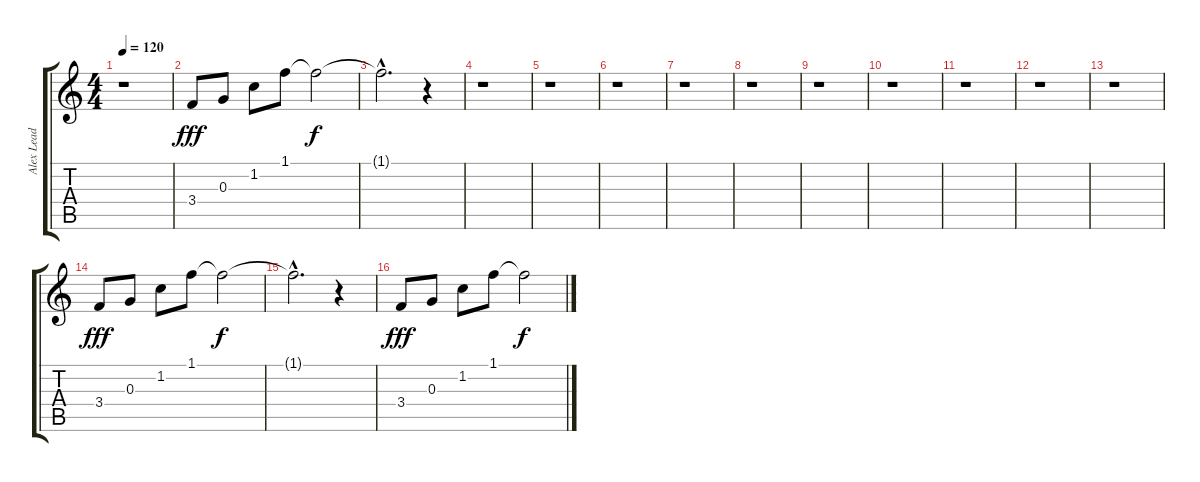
\track ("Alex Lead" "Alex Lead") {instrument overdrivenguitar}
\staff {score tabs}
\tuning (E4 B3 G3 D3 A2 E2) {hide}
\ts (4 4)
\tempo 120
\clef g2
\ks c
r.1{dy fff} |
3.4.8{volume 11 instrument electricguitarjazz} 0.3.8 1.2.8 1.1.8 1.1{t}.2{dy f} |
1.1{hac t}.2{d} r.4 |
r.1 |
r.1 |
r.1 |
r.1 |
r.1 |
r.1 |
r.1 |
r.1 |
r.1 |
r.1 |
3.4.8{dy fff volume 11 instrument electricguitarjazz} 0.3.8 1.2.8 1.1.8 1.1{t}.2{dy f} |
1.1{hac t}.2{d} r.4 |
3.4.8{dy fff volume 11 instrument electricguitarjazz} 0.3.8 1.2.8 1.1.8 1.1{t}.2{dy f}
